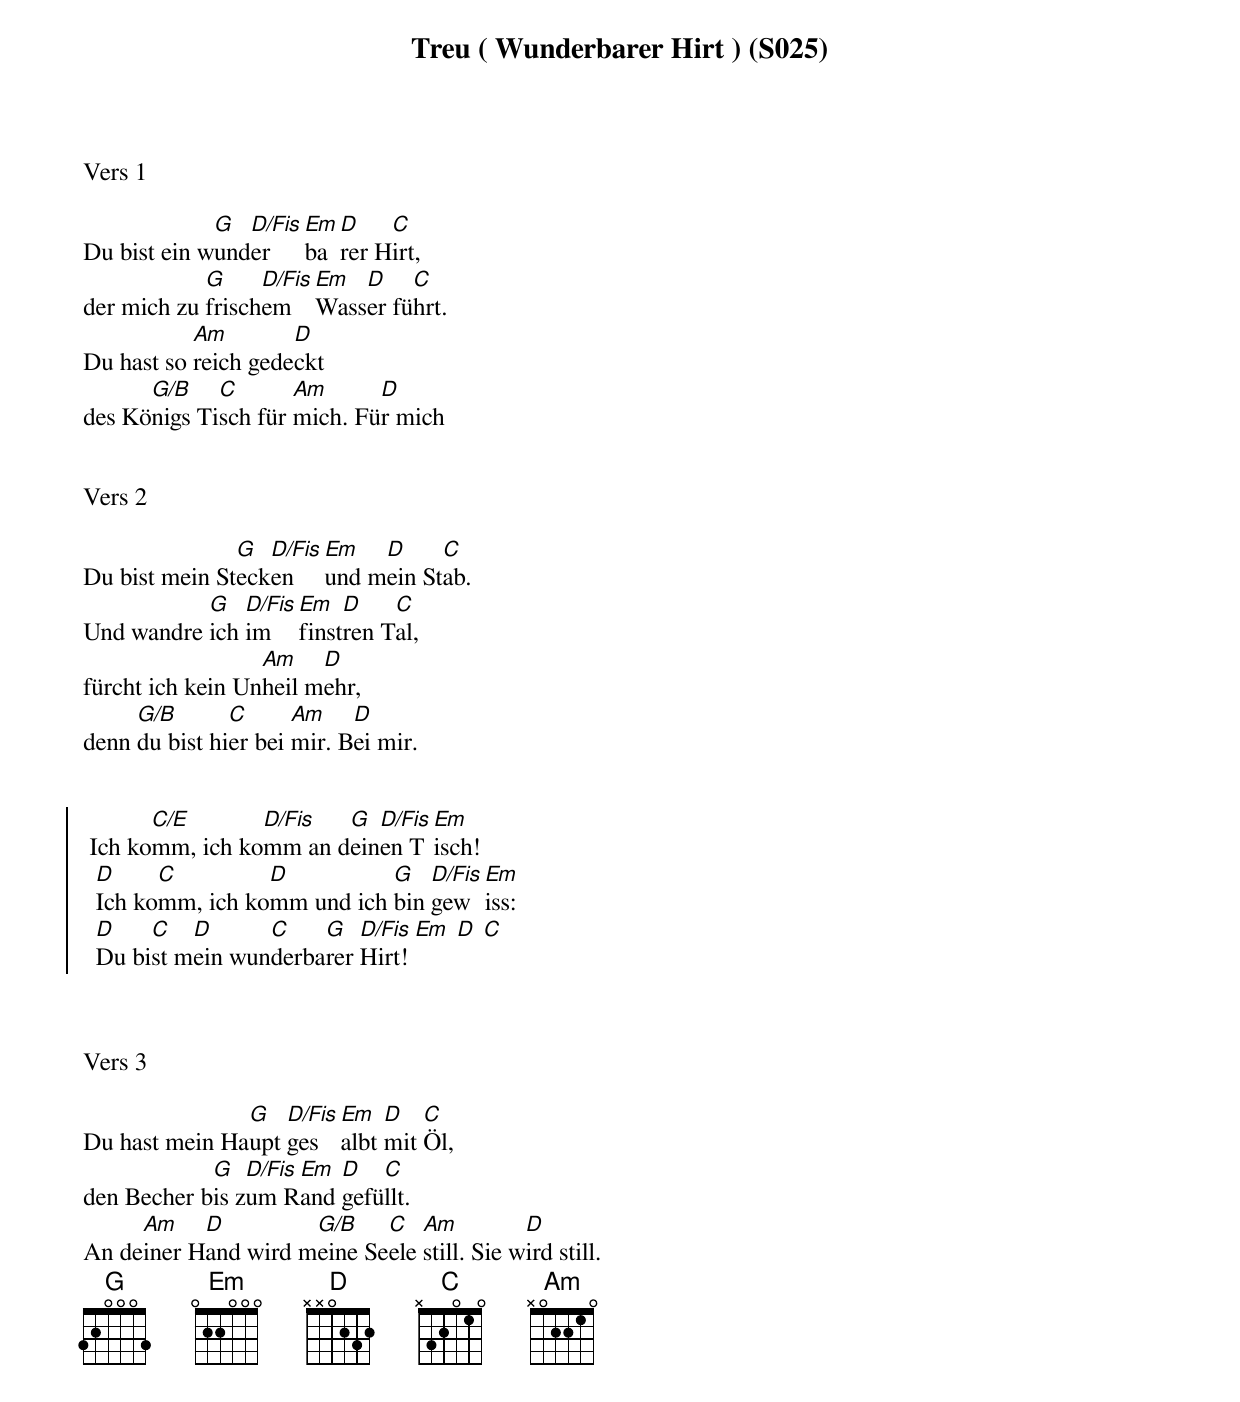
{title: Treu ( Wunderbarer Hirt ) (S025)}
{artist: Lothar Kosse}

Vers 1

Du bist ein w[G]und[D/Fis]er[Em]ba[D]rer H[C]irt,
der mich zu [G]frisch[D/Fis]em [Em]Wass[D]er fü[C]hrt.
Du hast so [Am]reich gede[D]ckt
des Kö[G/B]nigs Ti[C]sch für [Am]mich. Fü[D]r mich


Vers 2

Du bist mein St[G]eck[D/Fis]en [Em]und m[D]ein St[C]ab.
Und wandre [G]ich [D/Fis]im [Em]finst[D]ren T[C]al,
fürcht ich kein Un[Am]heil m[D]ehr,
denn [G/B]du bist hi[C]er bei [Am]mir. B[D]ei mir.


{soc}
 Ich ko[C/E]mm, ich ko[D/Fis]mm an d[G]ein[D/Fis]en T[Em]isch!
  [D]Ich ko[C]mm, ich ko[D]mm und ich [G]bin [D/Fis]gew[Em]iss:
  [D]Du bi[C]st m[D]ein wun[C]derba[G]rer [D/Fis]Hirt! [Em] [D] [C]
 {eoc}



Vers 3

Du hast mein Ha[G]upt [D/Fis]ges[Em]albt [D]mit [C]Öl,
den Becher b[G]is z[D/Fis]um R[Em]and [D]gefü[C]llt.
An de[Am]iner H[D]and wird m[G/B]eine Se[C]ele [Am]still. Sie w[D]ird still.
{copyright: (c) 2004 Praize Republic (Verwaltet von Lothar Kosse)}
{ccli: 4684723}
